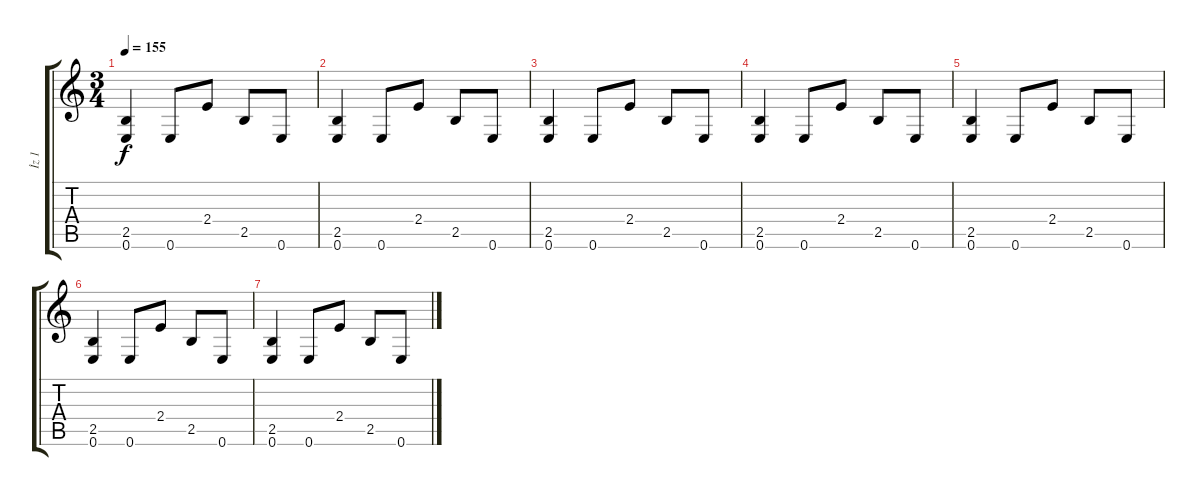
\track ("İz 1" "İz 1") {instrument electricguitarjazz}
\staff {score tabs}
\tuning (E4 B3 G3 D3 A2 E2) {hide}
\ts (3 4)
\tempo 155
\clef g2
\ks c
(2.5 0.6).4{dy f} 0.6.8 2.4.8 2.5.8 0.6.8 |
(2.5 0.6).4 0.6.8 2.4.8 2.5.8 0.6.8 |
(2.5 0.6).4 0.6.8 2.4.8 2.5.8 0.6.8 |
(2.5 0.6).4 0.6.8 2.4.8 2.5.8 0.6.8 |
(2.5 0.6).4 0.6.8 2.4.8 2.5.8 0.6.8 |
(2.5 0.6).4 0.6.8 2.4.8 2.5.8 0.6.8 |
(2.5 0.6).4 0.6.8 2.4.8 2.5.8 0.6.8
